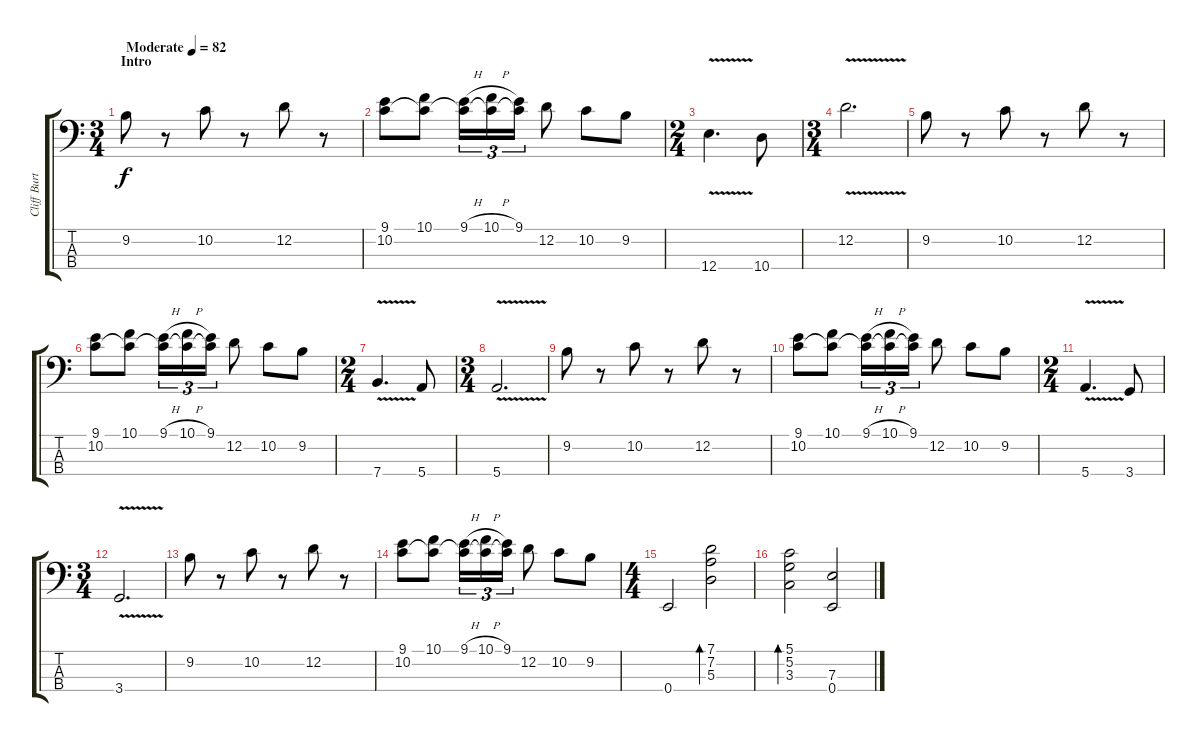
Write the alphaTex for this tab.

\track ("Cliff Burton" "Cliff Burt") {instrument electricbassfinger}
\staff {score tabs}
\tuning (G2 D2 A1 E1) {hide}
\ts (3 4)
\section ("" "Intro")
\tempo (82 "Moderate")
\clef f4
\ks c
9.2.8{dy f instrument electricbassfinger} r.8 10.2.8 r.8 12.2.8 r.8 |
(9.1 10.2).8 (10.1 10.2{t}).8 (9.1{h} 10.2{t}).16{tu (3 2)} (10.1{h} 10.2{t}).16{tu (3 2)} (9.1 10.2{t}).16{tu (3 2)} 12.2.8 10.2.8 9.2.8 |
\ts (2 4)
12.4{v}.4{d} 10.4.8 |
\ts (3 4)
12.2{v}.2{d} |
9.2.8 r.8 10.2.8 r.8 12.2.8 r.8 |
(9.1 10.2).8 (10.1 10.2{t}).8 (9.1{h} 10.2{t}).16{tu (3 2)} (10.1{h} 10.2{t}).16{tu (3 2)} (9.1 10.2{t}).16{tu (3 2)} 12.2.8 10.2.8 9.2.8 |
\ts (2 4)
7.4{v}.4{d} 5.4.8 |
\ts (3 4)
5.4{v}.2{d} |
9.2.8 r.8 10.2.8 r.8 12.2.8 r.8 |
(9.1 10.2).8 (10.1 10.2{t}).8 (9.1{h} 10.2{t}).16{tu (3 2)} (10.1{h} 10.2{t}).16{tu (3 2)} (9.1 10.2{t}).16{tu (3 2)} 12.2.8 10.2.8 9.2.8 |
\ts (2 4)
5.4{v}.4{d} 3.4.8 |
\ts (3 4)
3.4{v}.2{d} |
9.2.8 r.8 10.2.8 r.8 12.2.8 r.8 |
(9.1 10.2).8 (10.1 10.2{t}).8 (9.1{h} 10.2{t}).16{tu (3 2)} (10.1{h} 10.2{t}).16{tu (3 2)} (9.1 10.2{t}).16{tu (3 2)} 12.2.8 10.2.8 9.2.8 |
\ts (4 4)
0.4.2 (7.1 7.2 5.3).2{bd 120} |
(5.1 5.2 3.3).2{bd 120} (7.3 0.4).2
